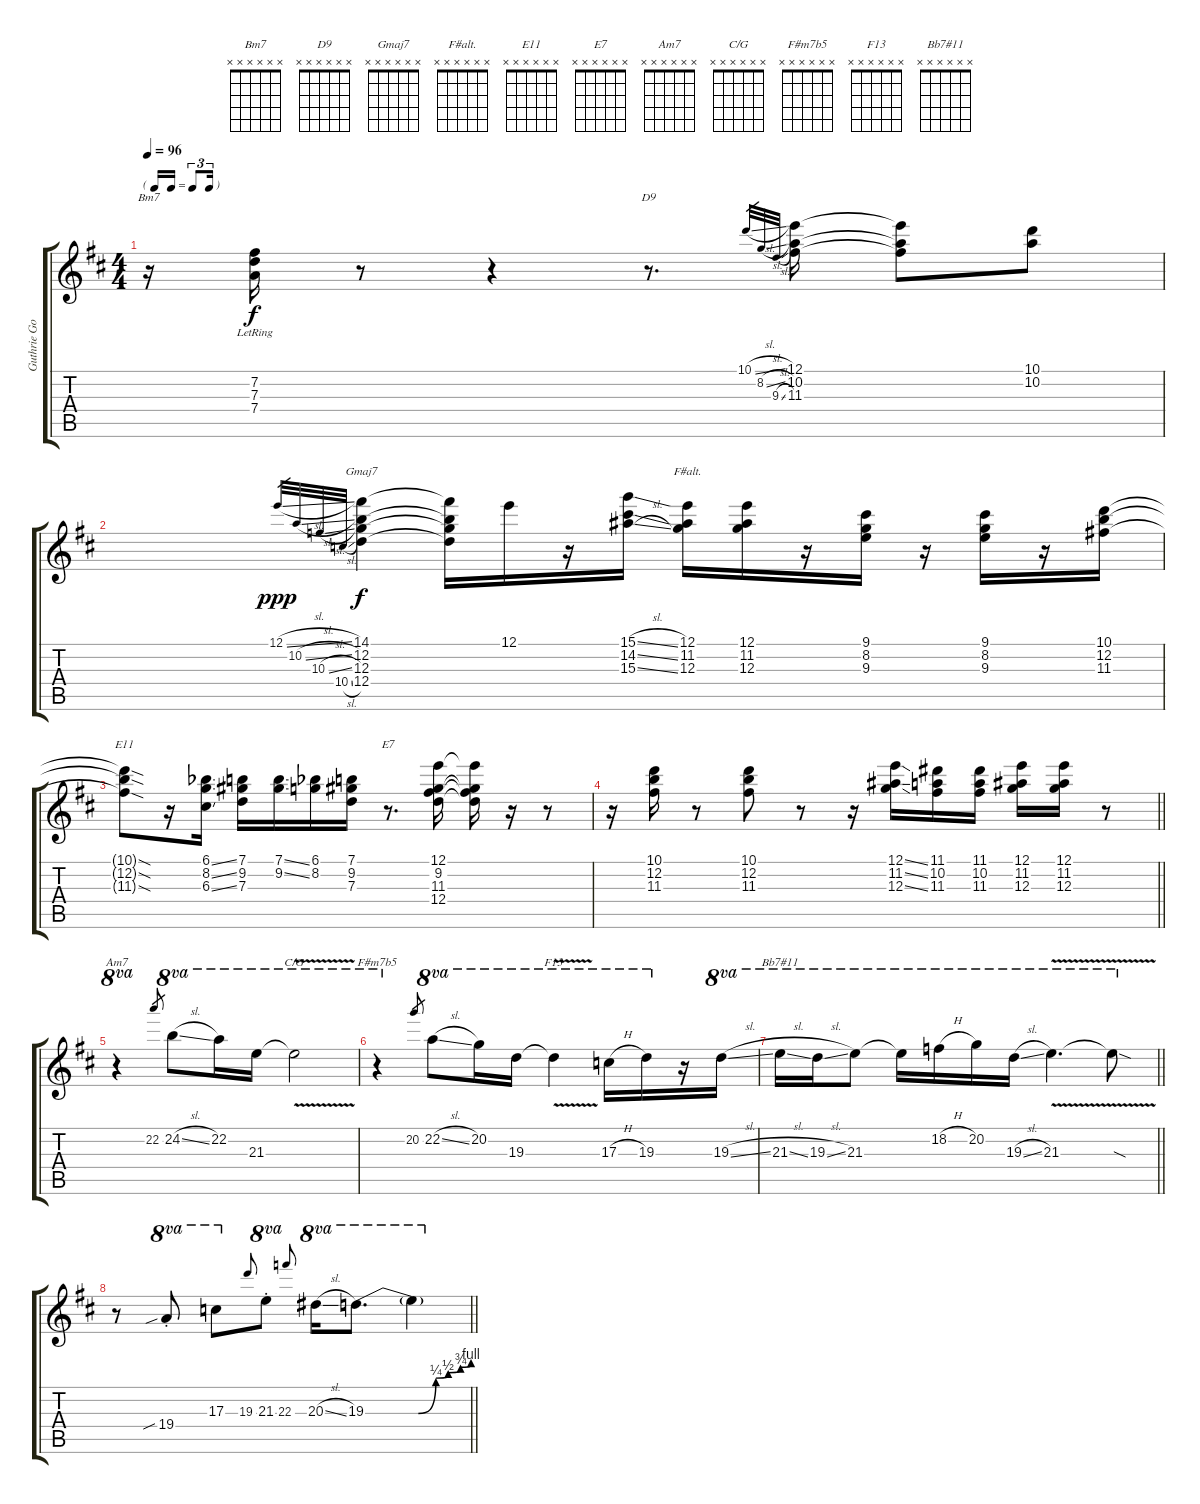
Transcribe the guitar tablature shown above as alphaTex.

\track ("Guthrie Govan" "Guthrie Go") {instrument electricguitarjazz}
\staff {score tabs}
\tuning (E4 B3 G3 D3 A2 E2) {hide}
\chord ("Bm7" x x x x x x)
\chord ("D9" x x x x x x)
\chord ("Gmaj7" x x x x x x)
\chord ("F#alt." x x x x x x)
\chord ("E11" x x x x x x)
\chord ("E7" x x x x x x)
\chord ("Am7" x x x x x x)
\chord ("C/G" x x x x x x)
\chord ("F#m7b5" x x x x x x)
\chord ("F13" x x x x x x)
\chord ("Bb7#11" x x x x x x)
\ts (4 4)
\tf triplet16th
\tempo 96
\clef g2
\ks d
r.16{ch "Bm7" dy f} (7.2{lr} 7.3{lr} 7.4{lr}).16 r.8 r.4 r.8{d ch "D9"} 10.1{sl}.32{gr} 8.2{sl}.32{gr} 9.3{sl}.32{gr} (12.1 10.2 11.3).16 (12.1{t} 10.2{t} 11.3{t}).8 (10.1 10.2).8 |
12.1{sl}.32{gr dy ppp} 10.2{sl}.32{gr} 10.3{sl}.32{gr} 10.4{sl}.32{gr} (14.1 12.2 12.3 12.4).4{ch "Gmaj7" dy f} (14.1{t} 12.2{t} 12.3{t} 12.4{t}).16 12.1.16 r.16 (15.1{sl} 14.2{sl} 15.3{sl}).16 (12.1 11.2 12.3).16{ch "F#alt."} (12.1 11.2 12.3).16 r.16 (9.1 8.2 9.3).16 r.16 (9.1 8.2 9.3).16 r.16 (10.1 12.2 11.3).16 |
(10.1{sod t} 12.2{sod t} 11.3{sod t}).8{ch "E11"} r.16 (6.1{ss acc b} 8.2{ss} 6.3{ss}).16 (7.1 9.2 7.3).16 (7.1{ss} 9.2{ss}).16 (6.1{acc b} 8.2).16 (7.1 9.2 7.3).16 r.8{d ch "E7"} (12.1 9.2 11.3 12.4).16 (12.1{t} 9.2{t} 11.3{t} 12.4{t}).16 r.16 r.8 |
\barLineRight lightlight
r.16 (10.1 12.2 11.3).16 r.8 (10.1 12.2 11.3).8 r.8 r.16 (12.1{ss} 11.2{ss} 12.3{ss}).16 (11.1 10.2 11.3).16 (11.1 10.2 11.3).16 (12.1 11.2 12.3).16 (12.1 11.2 12.3).16 r.8 |
r.4{ch "Am7" ot 8va instrument distortionguitar} 22.2.8{gr} 24.2{sl}.8{ot 8va} 22.2.16{ot 8va} 21.3.16{ot 8va} 21.3{v t}.2{ch "C/G" ot 8va} |
r.4{ch "F#m7b5" ot 8va} 20.2.8{gr} 22.2{sl}.8{ot 8va} 20.2.16{ot 8va} 19.3.16{ot 8va} 19.3{v t}.4{ch "F13" ot 8va} 17.3{h}.16{ot 8va} 19.3.16{ot 8va} r.16 19.3{sl}.16{ot 8va} |
\barLineRight lightlight
21.3{sl}.16{ch "Bb7#11" ot 8va} 19.3{sl}.16{ot 8va} 21.3.8{ot 8va} 21.3{t}.16{ot 8va} 18.2{h}.16{ot 8va} 20.2.16{ot 8va} 19.3{sl}.16{ot 8va} 21.3{v}.4{d ot 8va} 21.3{sod t}.8{ot 8va} |
\section ("" "")
\barLineRight lightlight
r.8 19.4{sib st}.8{ot 8va} 17.3.8{ot 8va} 19.3.8{gr onbeat} 21.3{st}.8{ot 8va} 22.3.8{gr onbeat} 20.3{sl}.16{ot 8va} 19.3{be (custom 0 0 15 0 30 0 40 1 47 2 54 3 60 4)}.8{d ot 8va} 19.3{t}.4{ot 8va}
